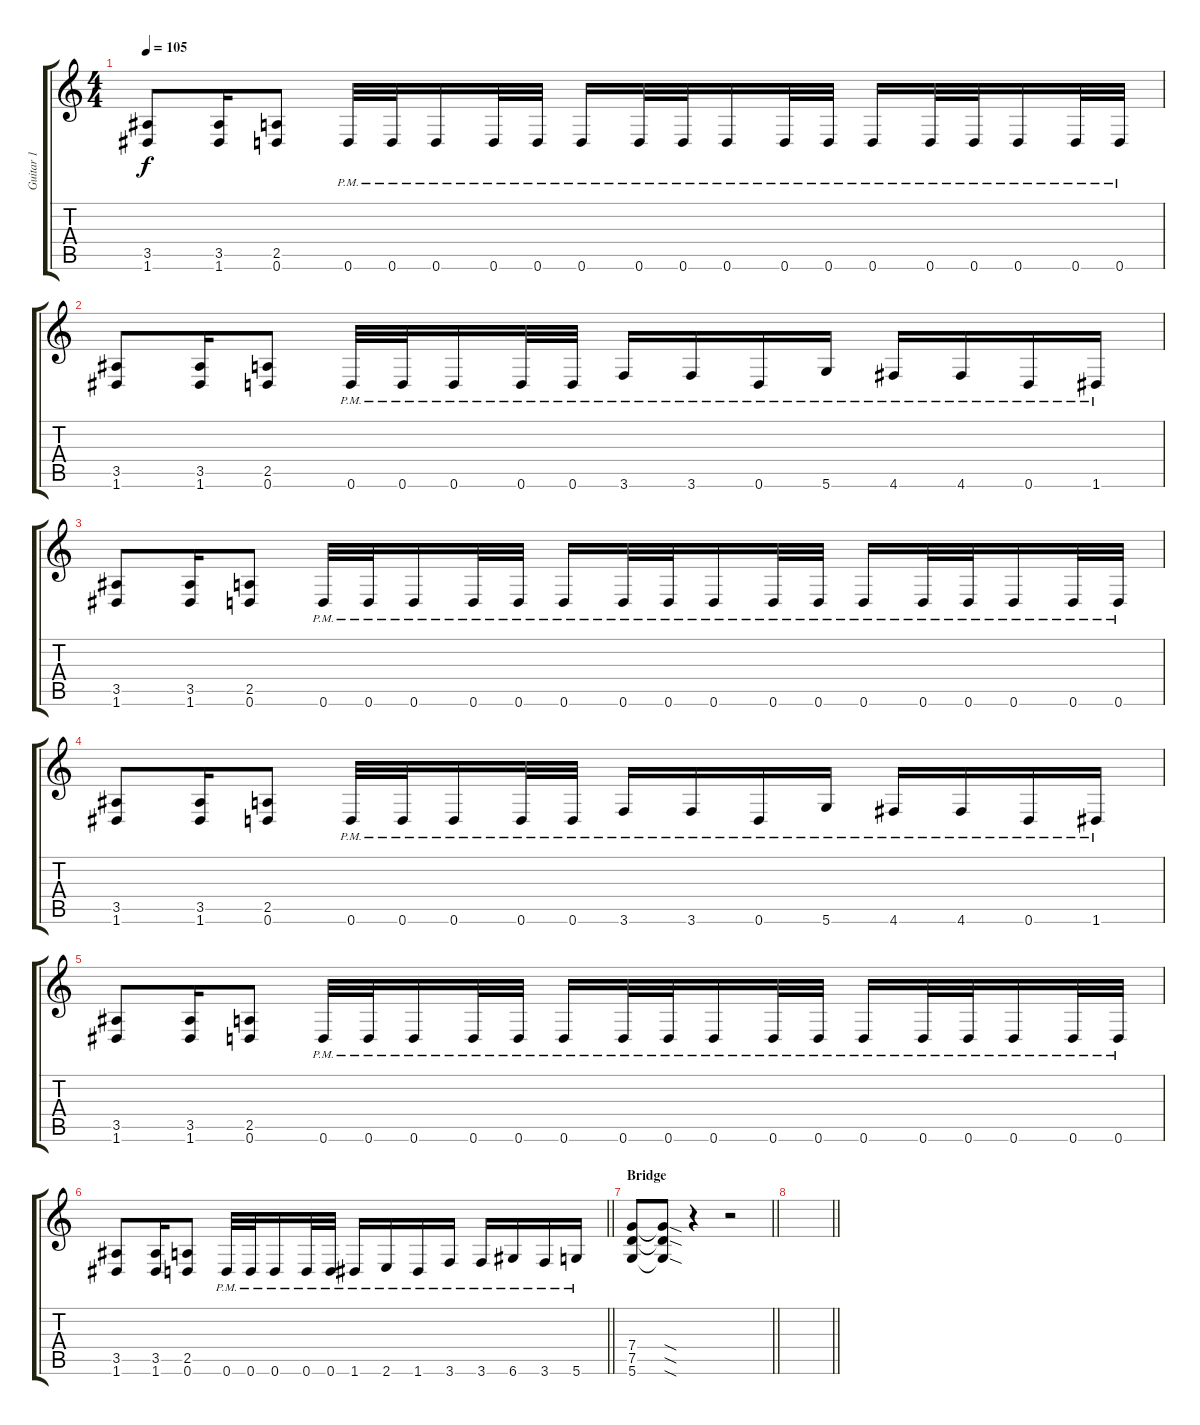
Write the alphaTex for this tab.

\track ("Guitar 1" "Guitar 1") {instrument distortionguitar}
\staff {score tabs}
\tuning (D4 A3 F3 C3 G2 D2) {hide}
\ts (4 4)
\tempo 105
\clef g2
\ks c
(3.5 1.6).8{dy f} (3.5 1.6).16 (2.5 0.6).8 0.6{pm}.32 0.6{pm}.32 0.6{pm}.16 0.6{pm}.32 0.6{pm}.32 0.6{pm}.16 0.6{pm}.32 0.6{pm}.32 0.6{pm}.16 0.6{pm}.32 0.6{pm}.32 0.6{pm}.16 0.6{pm}.32 0.6{pm}.32 0.6{pm}.16 0.6{pm}.32 0.6{pm}.32 |
(3.5 1.6).8 (3.5 1.6).16 (2.5 0.6).8 0.6{pm}.32 0.6{pm}.32 0.6{pm}.16 0.6{pm}.32 0.6{pm}.32 3.6{pm}.16 3.6{pm}.16 0.6{pm}.16 5.6{pm}.16 4.6{pm}.16 4.6{pm}.16 0.6{pm}.16 1.6{pm}.16 |
(3.5 1.6).8 (3.5 1.6).16 (2.5 0.6).8 0.6{pm}.32 0.6{pm}.32 0.6{pm}.16 0.6{pm}.32 0.6{pm}.32 0.6{pm}.16 0.6{pm}.32 0.6{pm}.32 0.6{pm}.16 0.6{pm}.32 0.6{pm}.32 0.6{pm}.16 0.6{pm}.32 0.6{pm}.32 0.6{pm}.16 0.6{pm}.32 0.6{pm}.32 |
(3.5 1.6).8 (3.5 1.6).16 (2.5 0.6).8 0.6{pm}.32 0.6{pm}.32 0.6{pm}.16 0.6{pm}.32 0.6{pm}.32 3.6{pm}.16 3.6{pm}.16 0.6{pm}.16 5.6{pm}.16 4.6{pm}.16 4.6{pm}.16 0.6{pm}.16 1.6{pm}.16 |
(3.5 1.6).8 (3.5 1.6).16 (2.5 0.6).8 0.6{pm}.32 0.6{pm}.32 0.6{pm}.16 0.6{pm}.32 0.6{pm}.32 0.6{pm}.16 0.6{pm}.32 0.6{pm}.32 0.6{pm}.16 0.6{pm}.32 0.6{pm}.32 0.6{pm}.16 0.6{pm}.32 0.6{pm}.32 0.6{pm}.16 0.6{pm}.32 0.6{pm}.32 |
\barLineRight lightlight
(3.5 1.6).8 (3.5 1.6).16 (2.5 0.6).8 0.6{pm}.32 0.6{pm}.32 0.6{pm}.16 0.6{pm}.32 0.6{pm}.32 1.6{pm}.16 2.6{pm}.16 1.6{pm}.16 3.6{pm}.16 3.6{pm}.16 6.6{pm}.16 3.6{pm}.16 5.6{pm}.16 |
\section ("" "Bridge")
\barLineRight lightlight
(7.4 7.5 5.6).8 (7.4{sod t} 7.5{sod t} 5.6{sod t}).8 r.4 r.2 |
\barLineRight lightlight
